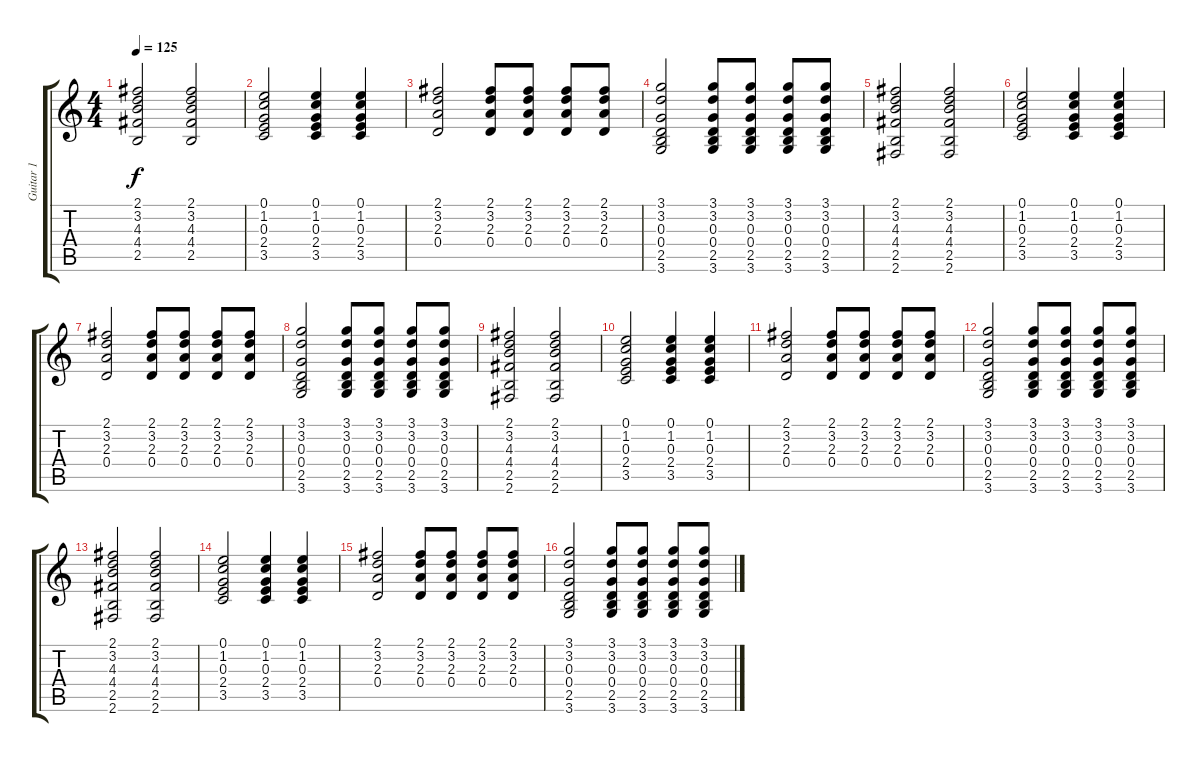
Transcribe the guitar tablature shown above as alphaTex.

\track ("Guitar 1" "Guitar 1") {instrument acousticguitarsteel}
\staff {score tabs}
\tuning (E4 B3 G3 D3 A2 E2) {hide}
\ts (4 4)
\tempo 125
\clef g2
\ks c
(2.1 3.2 4.3 4.4 2.5).2{dy f} (2.1 3.2 4.3 4.4 2.5).2 |
(0.1 1.2 0.3 2.4 3.5).2 (0.1 1.2 0.3 2.4 3.5).4 (0.1 1.2 0.3 2.4 3.5).4 |
(2.1 3.2 2.3 0.4).2 (2.1 3.2 2.3 0.4).8 (2.1 3.2 2.3 0.4).8 (2.1 3.2 2.3 0.4).8 (2.1 3.2 2.3 0.4).8 |
(3.1 3.2 0.3 0.4 2.5 3.6).2 (3.1 3.2 0.3 0.4 2.5 3.6).8 (3.1 3.2 0.3 0.4 2.5 3.6).8 (3.1 3.2 0.3 0.4 2.5 3.6).8 (3.1 3.2 0.3 0.4 2.5 3.6).8 |
(2.1 3.2 4.3 4.4 2.5 2.6).2 (2.1 3.2 4.3 4.4 2.5 2.6).2 |
(0.1 1.2 0.3 2.4 3.5).2 (0.1 1.2 0.3 2.4 3.5).4 (0.1 1.2 0.3 2.4 3.5).4 |
(2.1 3.2 2.3 0.4).2 (2.1 3.2 2.3 0.4).8 (2.1 3.2 2.3 0.4).8 (2.1 3.2 2.3 0.4).8 (2.1 3.2 2.3 0.4).8 |
(3.1 3.2 0.3 0.4 2.5 3.6).2 (3.1 3.2 0.3 0.4 2.5 3.6).8 (3.1 3.2 0.3 0.4 2.5 3.6).8 (3.1 3.2 0.3 0.4 2.5 3.6).8 (3.1 3.2 0.3 0.4 2.5 3.6).8 |
(2.1 3.2 4.3 4.4 2.5 2.6).2 (2.1 3.2 4.3 4.4 2.5 2.6).2 |
(0.1 1.2 0.3 2.4 3.5).2 (0.1 1.2 0.3 2.4 3.5).4 (0.1 1.2 0.3 2.4 3.5).4 |
(2.1 3.2 2.3 0.4).2 (2.1 3.2 2.3 0.4).8 (2.1 3.2 2.3 0.4).8 (2.1 3.2 2.3 0.4).8 (2.1 3.2 2.3 0.4).8 |
(3.1 3.2 0.3 0.4 2.5 3.6).2 (3.1 3.2 0.3 0.4 2.5 3.6).8 (3.1 3.2 0.3 0.4 2.5 3.6).8 (3.1 3.2 0.3 0.4 2.5 3.6).8 (3.1 3.2 0.3 0.4 2.5 3.6).8 |
(2.1 3.2 4.3 4.4 2.5 2.6).2 (2.1 3.2 4.3 4.4 2.5 2.6).2 |
(0.1 1.2 0.3 2.4 3.5).2 (0.1 1.2 0.3 2.4 3.5).4 (0.1 1.2 0.3 2.4 3.5).4 |
(2.1 3.2 2.3 0.4).2 (2.1 3.2 2.3 0.4).8 (2.1 3.2 2.3 0.4).8 (2.1 3.2 2.3 0.4).8 (2.1 3.2 2.3 0.4).8 |
(3.1 3.2 0.3 0.4 2.5 3.6).2 (3.1 3.2 0.3 0.4 2.5 3.6).8 (3.1 3.2 0.3 0.4 2.5 3.6).8 (3.1 3.2 0.3 0.4 2.5 3.6).8 (3.1 3.2 0.3 0.4 2.5 3.6).8
